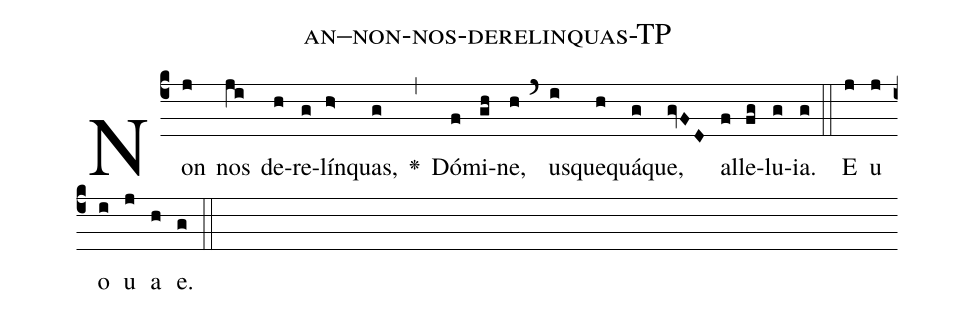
name: an--non-nos-derelinquas-TP;
%%
(c4) Non(j) nos(ji) de(h)re(g)lín(h>)quas,(g) <v>\greheightstar</v>(,) Dó(f)mi(gh)ne,(h) (`) us(i)que(h)quá(g)que,(gvFD) al(f)le(fg)lu(g)ia.(g) (::)
E(j) u(j) o(i) u(j) a(h) e.(g) (::)
